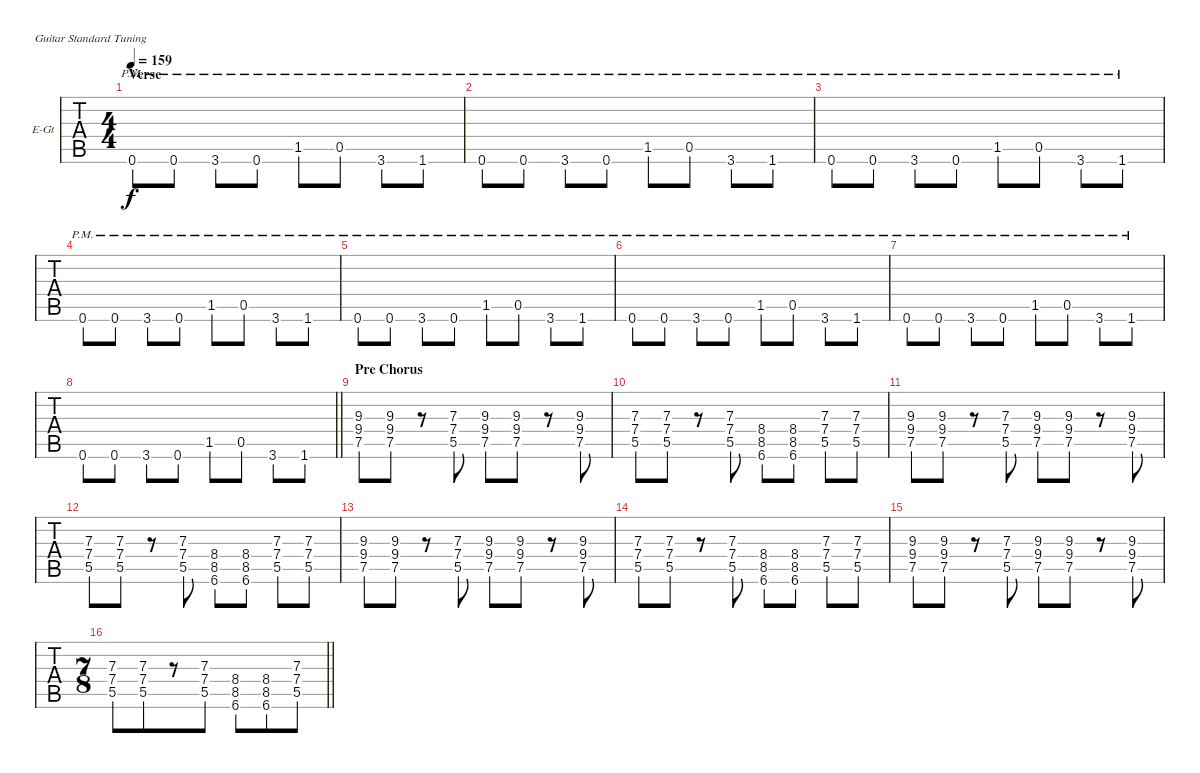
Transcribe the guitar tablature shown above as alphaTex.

\bracketExtendMode groupsimilarinstruments
\firstSystemTrackNameOrientation horizontal
\otherSystemsTrackNameOrientation horizontal
\track ("Albert" "E-Gt") {instrument overdrivenguitar}
\staff {tabs}
\tuning (E4 B3 G3 D3 A2 E2)
\ts (4 4)
\section ("" "Verse")
\tempo 159
\clef g2
\ks c
0.6{pm}.8{dy f} 0.6{pm}.8 3.6{pm}.8 0.6{pm}.8 1.5{pm}.8 0.5{pm}.8 3.6{pm}.8 1.6{pm}.8 |
0.6{pm}.8 0.6{pm}.8 3.6{pm}.8 0.6{pm}.8 1.5{pm}.8 0.5{pm}.8 3.6{pm}.8 1.6{pm}.8 |
0.6{pm}.8 0.6{pm}.8 3.6{pm}.8 0.6{pm}.8 1.5{pm}.8 0.5{pm}.8 3.6{pm}.8 1.6{pm}.8 |
0.6{pm}.8 0.6{pm}.8 3.6{pm}.8 0.6{pm}.8 1.5{pm}.8 0.5{pm}.8 3.6{pm}.8 1.6{pm}.8 |
0.6{pm}.8 0.6{pm}.8 3.6{pm}.8 0.6{pm}.8 1.5{pm}.8 0.5{pm}.8 3.6{pm}.8 1.6{pm}.8 |
0.6{pm}.8 0.6{pm}.8 3.6{pm}.8 0.6{pm}.8 1.5{pm}.8 0.5{pm}.8 3.6{pm}.8 1.6{pm}.8 |
0.6{pm}.8 0.6{pm}.8 3.6{pm}.8 0.6{pm}.8 1.5{pm}.8 0.5{pm}.8 3.6{pm}.8 1.6{pm}.8 |
\barLineRight lightlight
0.6.8 0.6.8 3.6.8 0.6.8 1.5.8 0.5.8 3.6.8 1.6.8 |
\section ("" "Pre Chorus")
(9.3 9.4 7.5).8 (9.3 9.4 7.5).8 r.8 (7.3 7.4 5.5).8 (9.3 9.4 7.5).8 (9.3 9.4 7.5).8 r.8 (9.3 9.4 7.5).8 |
(7.3 7.4 5.5).8 (7.3 7.4 5.5).8 r.8 (7.3 7.4 5.5).8 (8.4 8.5 6.6).8 (8.4 8.5 6.6).8 (7.3 7.4 5.5).8 (7.3 7.4 5.5).8 |
(9.3 9.4 7.5).8 (9.3 9.4 7.5).8 r.8 (7.3 7.4 5.5).8 (9.3 9.4 7.5).8 (9.3 9.4 7.5).8 r.8 (9.3 9.4 7.5).8 |
(7.3 7.4 5.5).8 (7.3 7.4 5.5).8 r.8 (7.3 7.4 5.5).8 (8.4 8.5 6.6).8 (8.4 8.5 6.6).8 (7.3 7.4 5.5).8 (7.3 7.4 5.5).8 |
(9.3 9.4 7.5).8 (9.3 9.4 7.5).8 r.8 (7.3 7.4 5.5).8 (9.3 9.4 7.5).8 (9.3 9.4 7.5).8 r.8 (9.3 9.4 7.5).8 |
(7.3 7.4 5.5).8 (7.3 7.4 5.5).8 r.8 (7.3 7.4 5.5).8 (8.4 8.5 6.6).8 (8.4 8.5 6.6).8 (7.3 7.4 5.5).8 (7.3 7.4 5.5).8 |
(9.3 9.4 7.5).8 (9.3 9.4 7.5).8 r.8 (7.3 7.4 5.5).8 (9.3 9.4 7.5).8 (9.3 9.4 7.5).8 r.8 (9.3 9.4 7.5).8 |
\ts (7 8)
\barLineRight lightlight
(7.3 7.4 5.5).8 (7.3 7.4 5.5).8 r.8 (7.3 7.4 5.5).8 (8.4 8.5 6.6).8 (8.4 8.5 6.6).8 (7.3 7.4 5.5).8
